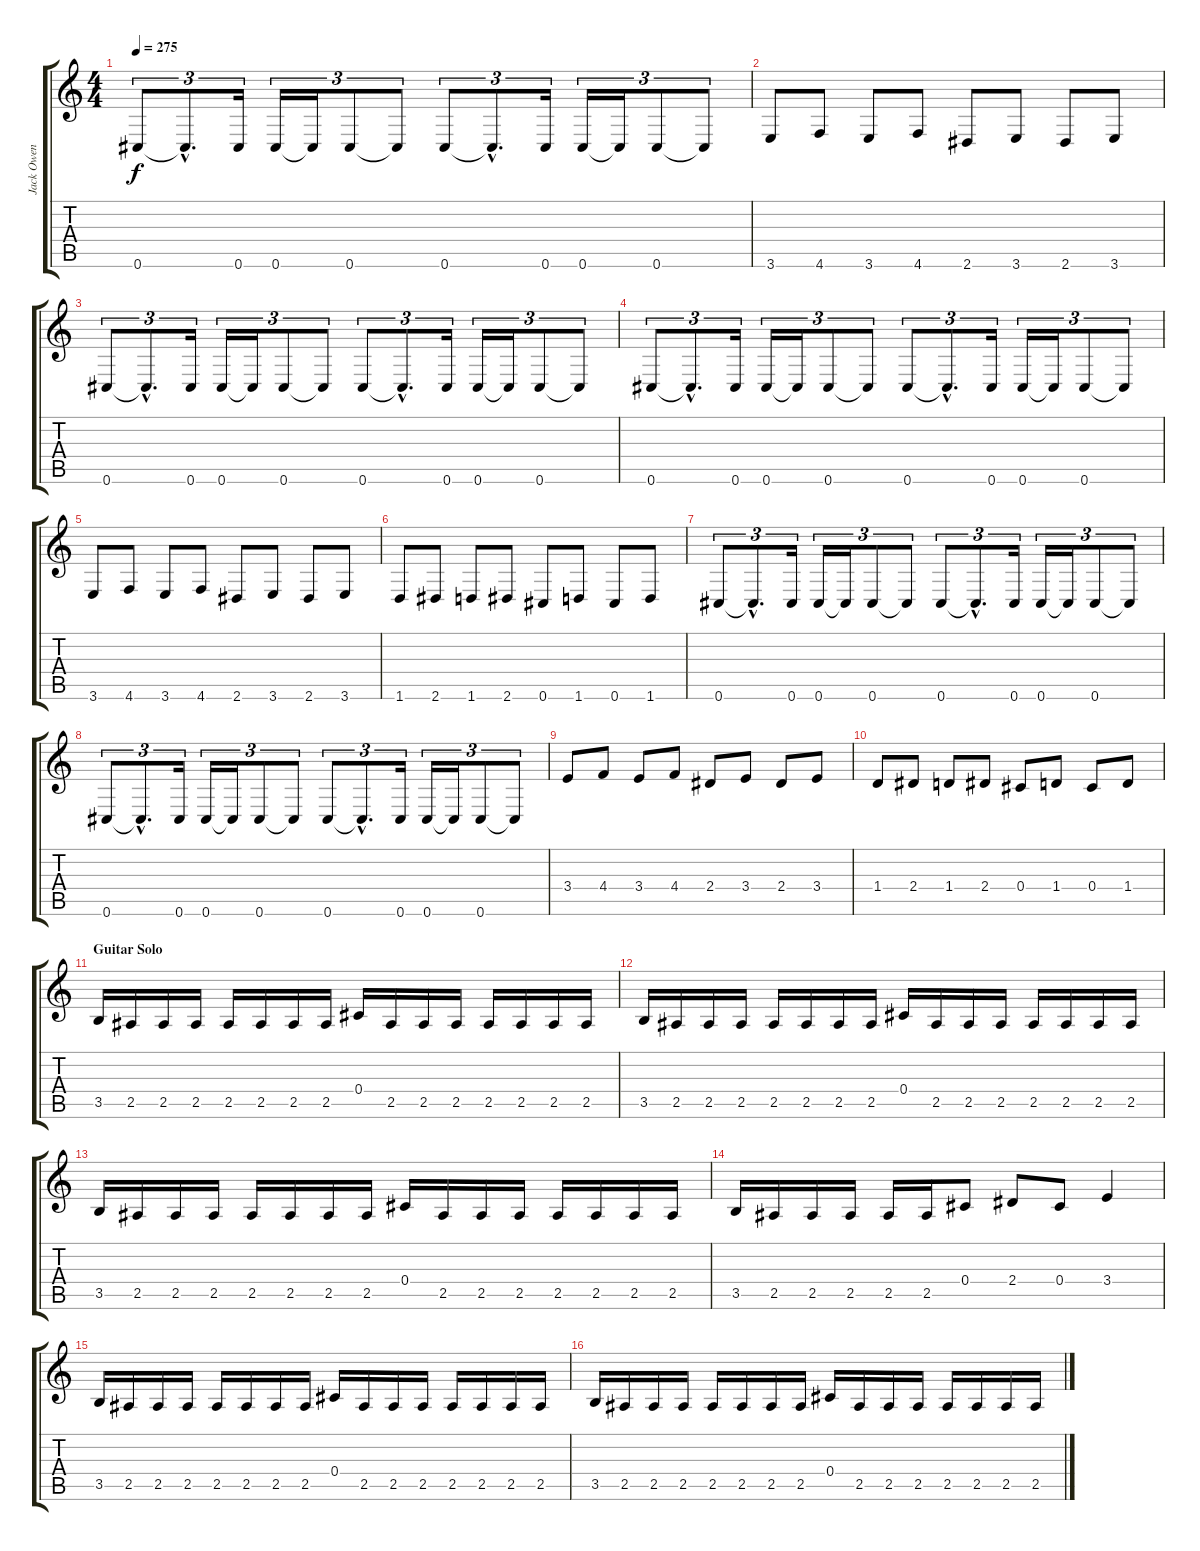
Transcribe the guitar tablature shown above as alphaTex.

\track ("Jack Owen" "Jack Owen") {instrument distortionguitar}
\staff {score tabs}
\tuning (Eb4 Bb3 Gb3 Db3 Ab2 Db2) {hide}
\ts (4 4)
\tempo 275
\clef g2
\ks c
0.6.8{tu (3 2) dy f} 0.6{hac t}.8{d tu (3 2)} 0.6.16{tu (3 2)} 0.6.16{tu (3 2)} 0.6{t}.16{tu (3 2)} 0.6.8{tu (3 2)} 0.6{t}.8{tu (3 2)} 0.6.8{tu (3 2)} 0.6{hac t}.8{d tu (3 2)} 0.6.16{tu (3 2)} 0.6.16{tu (3 2)} 0.6{t}.16{tu (3 2)} 0.6.8{tu (3 2)} 0.6{t}.8{tu (3 2)} |
3.6.8 4.6.8 3.6.8 4.6.8 2.6.8 3.6.8 2.6.8 3.6.8 |
0.6.8{tu (3 2)} 0.6{hac t}.8{d tu (3 2)} 0.6.16{tu (3 2)} 0.6.16{tu (3 2)} 0.6{t}.16{tu (3 2)} 0.6.8{tu (3 2)} 0.6{t}.8{tu (3 2)} 0.6.8{tu (3 2)} 0.6{hac t}.8{d tu (3 2)} 0.6.16{tu (3 2)} 0.6.16{tu (3 2)} 0.6{t}.16{tu (3 2)} 0.6.8{tu (3 2)} 0.6{t}.8{tu (3 2)} |
0.6.8{tu (3 2)} 0.6{hac t}.8{d tu (3 2)} 0.6.16{tu (3 2)} 0.6.16{tu (3 2)} 0.6{t}.16{tu (3 2)} 0.6.8{tu (3 2)} 0.6{t}.8{tu (3 2)} 0.6.8{tu (3 2)} 0.6{hac t}.8{d tu (3 2)} 0.6.16{tu (3 2)} 0.6.16{tu (3 2)} 0.6{t}.16{tu (3 2)} 0.6.8{tu (3 2)} 0.6{t}.8{tu (3 2)} |
3.6.8 4.6.8 3.6.8 4.6.8 2.6.8 3.6.8 2.6.8 3.6.8 |
1.6.8 2.6.8 1.6.8 2.6.8 0.6.8 1.6.8 0.6.8 1.6.8 |
0.6.8{tu (3 2)} 0.6{hac t}.8{d tu (3 2)} 0.6.16{tu (3 2)} 0.6.16{tu (3 2)} 0.6{t}.16{tu (3 2)} 0.6.8{tu (3 2)} 0.6{t}.8{tu (3 2)} 0.6.8{tu (3 2)} 0.6{hac t}.8{d tu (3 2)} 0.6.16{tu (3 2)} 0.6.16{tu (3 2)} 0.6{t}.16{tu (3 2)} 0.6.8{tu (3 2)} 0.6{t}.8{tu (3 2)} |
0.6.8{tu (3 2)} 0.6{hac t}.8{d tu (3 2)} 0.6.16{tu (3 2)} 0.6.16{tu (3 2)} 0.6{t}.16{tu (3 2)} 0.6.8{tu (3 2)} 0.6{t}.8{tu (3 2)} 0.6.8{tu (3 2)} 0.6{hac t}.8{d tu (3 2)} 0.6.16{tu (3 2)} 0.6.16{tu (3 2)} 0.6{t}.16{tu (3 2)} 0.6.8{tu (3 2)} 0.6{t}.8{tu (3 2)} |
3.4.8 4.4.8 3.4.8 4.4.8 2.4.8 3.4.8 2.4.8 3.4.8 |
1.4.8 2.4.8 1.4.8 2.4.8 0.4.8 1.4.8 0.4.8 1.4.8 |
\section ("" "Guitar Solo")
3.5.16 2.5.16 2.5.16 2.5.16 2.5.16 2.5.16 2.5.16 2.5.16 0.4.16 2.5.16 2.5.16 2.5.16 2.5.16 2.5.16 2.5.16 2.5.16 |
3.5.16 2.5.16 2.5.16 2.5.16 2.5.16 2.5.16 2.5.16 2.5.16 0.4.16 2.5.16 2.5.16 2.5.16 2.5.16 2.5.16 2.5.16 2.5.16 |
3.5.16 2.5.16 2.5.16 2.5.16 2.5.16 2.5.16 2.5.16 2.5.16 0.4.16 2.5.16 2.5.16 2.5.16 2.5.16 2.5.16 2.5.16 2.5.16 |
3.5.16 2.5.16 2.5.16 2.5.16 2.5.16 2.5.16 0.4.8 2.4.8 0.4.8 3.4.4 |
3.5.16 2.5.16 2.5.16 2.5.16 2.5.16 2.5.16 2.5.16 2.5.16 0.4.16 2.5.16 2.5.16 2.5.16 2.5.16 2.5.16 2.5.16 2.5.16 |
3.5.16 2.5.16 2.5.16 2.5.16 2.5.16 2.5.16 2.5.16 2.5.16 0.4.16 2.5.16 2.5.16 2.5.16 2.5.16 2.5.16 2.5.16 2.5.16
